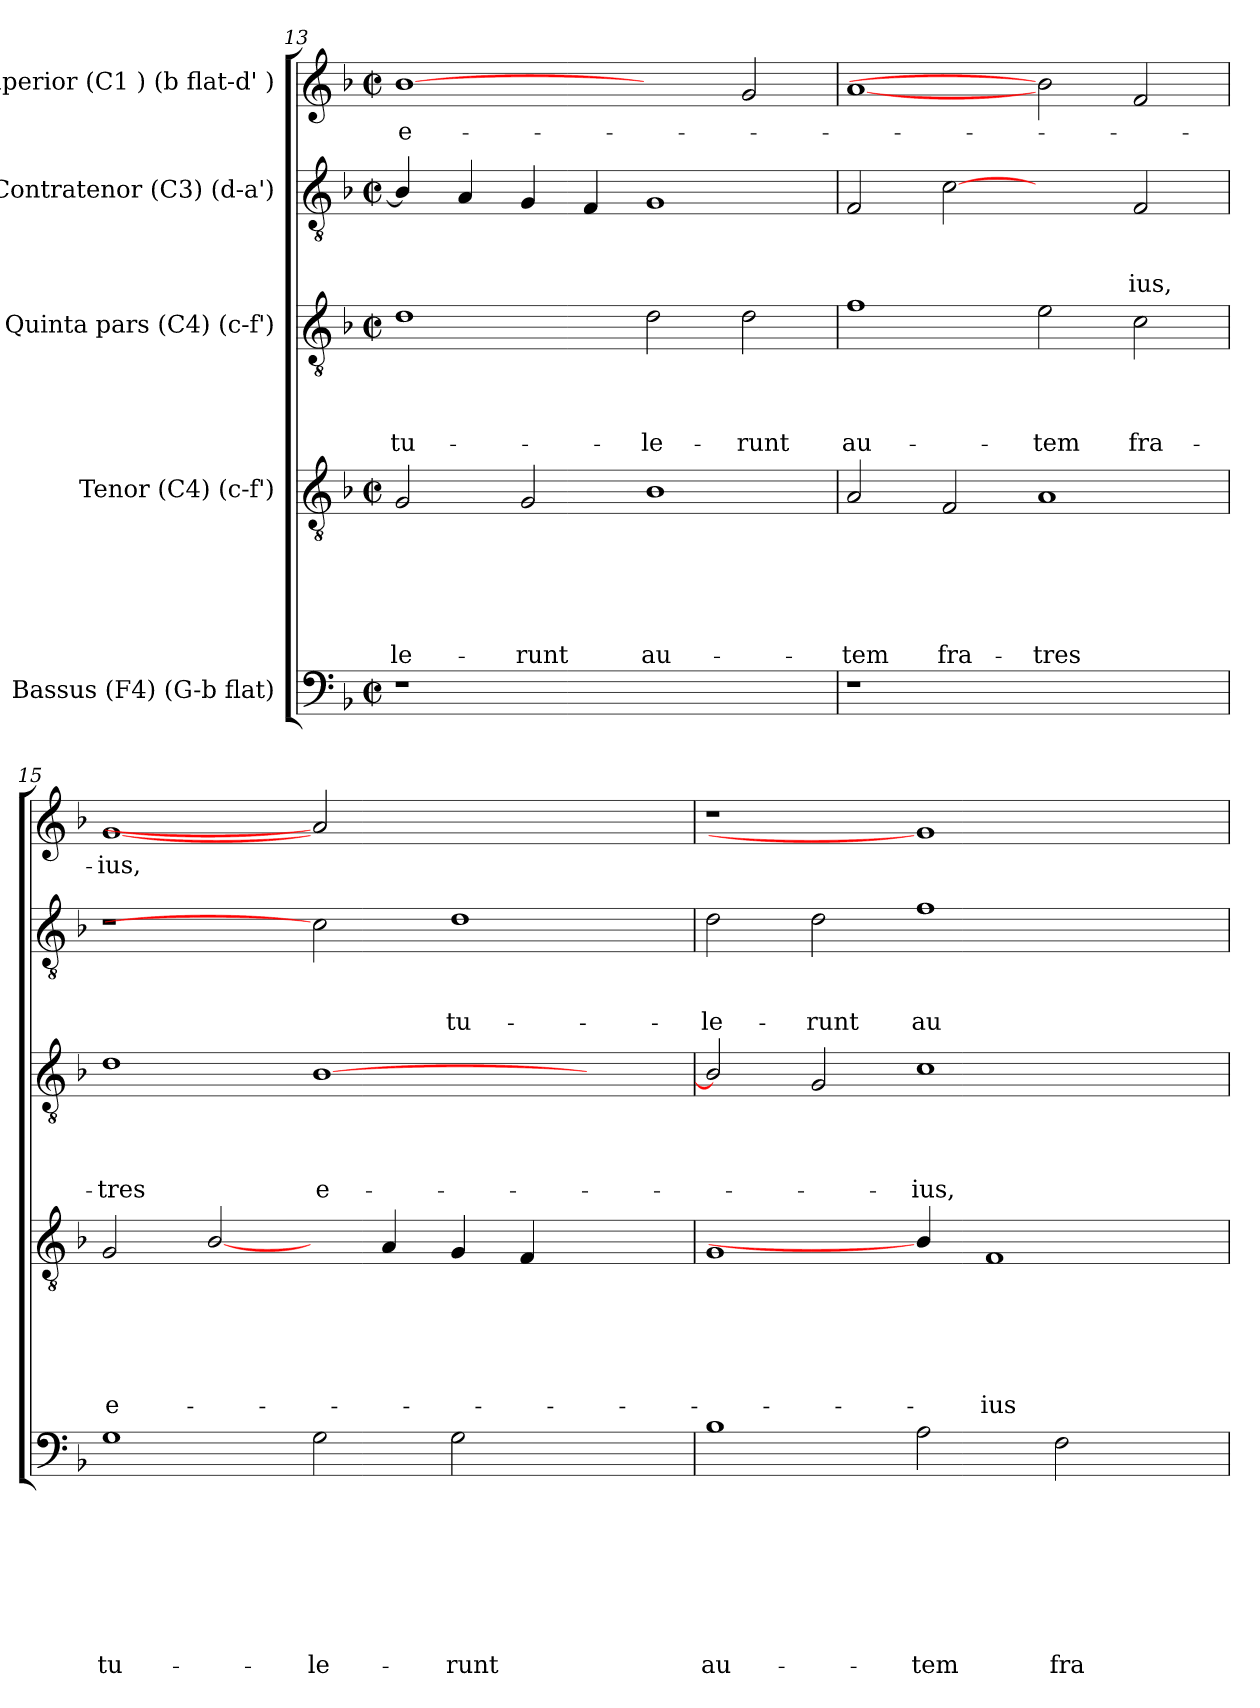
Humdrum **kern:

**kern	**text	**text	**text	**text	**text	**text	**text	**text	**kern	**text	**text	**text	**text	**text	**text	**kern	**text	**text	**text	**text	**kern	**text	**text	**text	**kern	**text
*part5	*part5	*part5	*part5	*part5	*part5	*part5	*part5	*part5	*part4	*part4	*part4	*part4	*part4	*part4	*part4	*part3	*part3	*part3	*part3	*part3	*part2	*part2	*part2	*part2	*part1	*part1
*staff5	*staff5	*staff5	*staff5	*staff5	*staff5	*staff5	*staff5	*staff5	*staff4	*staff4	*staff4	*staff4	*staff4	*staff4	*staff4	*staff3	*staff3	*staff3	*staff3	*staff3	*staff2	*staff2	*staff2	*staff2	*staff1	*staff1
*I"Bassus (F4) (G-b flat)	*	*	*	*	*	*	*	*	*I"Tenor (C4) (c-f')	*	*	*	*	*	*	*I"Quinta pars (C4) (c-f')	*	*	*	*	*I"Contratenor (C3) (d-a')	*	*	*	*I"Superior (C1 ) (b flat-d' )	*
!!LO:PB:g=z
*clefF4	*	*	*	*	*	*	*	*	*clefGv2	*	*	*	*	*	*	*clefGv2	*	*	*	*	*clefGv2	*	*	*	*clefG2	*
*k[b-]	*	*	*	*	*	*	*	*	*k[b-]	*	*	*	*	*	*	*k[b-]	*	*	*	*	*k[b-]	*	*	*	*k[b-]	*
*F:	*	*	*	*	*	*	*	*	*F:	*	*	*	*	*	*	*F:	*	*	*	*	*F:	*	*	*	*F:	*
*M2/2	*	*	*	*	*	*	*	*	*M2/2	*	*	*	*	*	*	*M2/2	*	*	*	*	*M2/2	*	*	*	*M2/2	*
*met(c|)	*	*	*	*	*	*	*	*	*met(c|)	*	*	*	*	*	*	*met(c|)	*	*	*	*	*met(c|)	*	*	*	*met(c|)	*
=13	=13	=13	=13	=13	=13	=13	=13	=13	=13	=13	=13	=13	=13	=13	=13	=13	=13	=13	=13	=13	=13	=13	=13	=13	=13	=13
!LO:N:vis=1	!	!	!	!	!	!	!	!	!	!	!	!	!	!	!LO:LY:b	!	!	!	!	!LO:LY:b	!	!	!	!	!	!LO:LY:b:rj
1r	.	.	.	.	.	.	.	.	2G/	.	.	.	.	.	-le-	1d	.	.	.	tu-	4B-/]	.	.	.	[1b-	e-
.	.	.	.	.	.	.	.	.	.	.	.	.	.	.	.	.	.	.	.	.	4A/	.	.	.	.	.
!	!	!	!	!	!	!	!	!	!	!	!	!	!	!	!LO:LY:b	!	!	!	!	!	!	!	!	!	!	!
.	.	.	.	.	.	.	.	.	2G/	.	.	.	.	.	-runt	.	.	.	.	.	4G/	.	.	.	.	.
.	.	.	.	.	.	.	.	.	.	.	.	.	.	.	.	.	.	.	.	.	4F/	.	.	.	.	.
!	!	!	!	!	!	!	!	!	!	!	!	!	!	!	!LO:LY:b	!	!	!	!	!LO:LY:b	!	!	!	!	!	!
1ryy	.	.	.	.	.	.	.	.	1B-	.	.	.	.	.	au-	2d\	.	.	.	-le-	1G	.	.	.	2ryy	.
!	!	!	!	!	!	!	!	!	!	!	!	!	!	!	!	!	!	!	!	!LO:LY:b	!	!	!	!	!	!
.	.	.	.	.	.	.	.	.	.	.	.	.	.	.	.	2d\	.	.	.	-runt	.	.	.	.	2g/	.
=14	=14	=14	=14	=14	=14	=14	=14	=14	=14	=14	=14	=14	=14	=14	=14	=14	=14	=14	=14	=14	=14	=14	=14	=14	=14	=14
!LO:N:vis=1	!	!	!	!	!	!	!	!	!	!	!	!	!	!	!LO:LY:b	!	!	!	!	!LO:LY:b	!	!	!	!	!	!
1r	.	.	.	.	.	.	.	.	2A/	.	.	.	.	.	-tem	1f	.	.	.	au-	2F/	.	.	.	[1a	.
!	!	!	!	!	!	!	!	!	!	!	!	!	!	!	!LO:LY:b	!	!	!	!	!	!	!	!	!	!	!
.	.	.	.	.	.	.	.	.	2F/	.	.	.	.	.	fra-	.	.	.	.	.	[2c	.	.	.	.	.
!	!	!	!	!	!	!	!	!	!	!	!	!	!	!	!LO:LY:b	!	!	!	!	!LO:LY:b	!	!	!	!	!	!
1ryy	.	.	.	.	.	.	.	.	1A	.	.	.	.	.	-tres	2e\	.	.	.	-tem	2ryy	.	.	.	2b-]	.
!	!	!	!	!	!	!	!	!	!	!	!	!	!	!	!	!	!	!	!	!LO:LY:b	!	!	!	!LO:LY:b	!	!
.	.	.	.	.	.	.	.	.	.	.	.	.	.	.	.	2c\	.	.	.	fra-	2F/	.	.	-ius,	2f/	.
=15	=15	=15	=15	=15	=15	=15	=15	=15	=15	=15	=15	=15	=15	=15	=15	=15	=15	=15	=15	=15	=15	=15	=15	=15	=15	=15
!	!	!	!	!	!	!	!	!LO:LY:b	!	!	!	!	!	!	!LO:LY:b:rj	!	!	!	!	!LO:LY:b	!	!	!	!	!	!LO:LY:b
1G	.	.	.	.	.	.	.	tu-	2G/	.	.	.	.	.	e-	1d	.	.	.	-tres	1r	.	.	.	[1g	-ius,
.	.	.	.	.	.	.	.	.	[2B-/	.	.	.	.	.	.	.	.	.	.	.	.	.	.	.	.	.
!	!	!	!	!	!	!	!	!LO:LY:b	!	!	!	!	!	!	!	!	!	!	!	!LO:LY:b:rj	!	!	!	!	!	!
2G\	.	.	.	.	.	.	.	-le-	4ryy	.	.	.	.	.	.	[<1B-	.	.	.	e-	2c]	.	.	.	2a]	.
.	.	.	.	.	.	.	.	.	4A/	.	.	.	.	.	.	.	.	.	.	.	.	.	.	.	.	.
!	!	!	!	!	!	!	!	!LO:LY:b	!	!	!	!	!	!	!	!	!	!	!	!	!	!	!	!LO:LY:b	!	!
2G\	.	.	.	.	.	.	.	-runt	4G/	.	.	.	.	.	.	.	.	.	.	.	1d	.	.	tu-	1ryy	.
.	.	.	.	.	.	.	.	.	4F/	.	.	.	.	.	.	.	.	.	.	.	.	.	.	.	.	.
2ryy	.	.	.	.	.	.	.	.	2ryy	.	.	.	.	.	.	2ryy	.	.	.	.	.	.	.	.	.	.
=16	=16	=16	=16	=16	=16	=16	=16	=16	=16	=16	=16	=16	=16	=16	=16	=16	=16	=16	=16	=16	=16	=16	=16	=16	=16	=16
!	!	!	!	!	!	!	!	!LO:LY:b	!	!	!	!	!	!	!	!	!	!	!	!	!	!	!	!LO:LY:b	!LO:N:vis=1	!
1B-	.	.	.	.	.	.	.	au-	1G	.	.	.	.	.	.	2B-/]	.	.	.	.	2d\	.	.	-le-	1r	.
!	!	!	!	!	!	!	!	!	!	!	!	!	!	!	!	!	!	!	!	!	!	!	!	!LO:LY:b	!	!
.	.	.	.	.	.	.	.	.	.	.	.	.	.	.	.	2G/	.	.	.	.	2d\	.	.	-runt	.	.
!	!	!	!	!	!	!	!	!LO:LY:b	!	!	!	!	!	!	!	!	!	!	!	!LO:LY:b	!	!	!	!LO:LY:b	!	!
2A\	.	.	.	.	.	.	.	-tem	4B-/]	.	.	.	.	.	.	1c	.	.	.	-ius,	1f	.	.	au-	1g]	.
!	!	!	!	!	!	!	!	!	!	!	!	!	!	!	!LO:LY:b	!	!	!	!	!	!	!	!	!	!	!
.	.	.	.	.	.	.	.	.	1F	.	.	.	.	.	-ius	.	.	.	.	.	.	.	.	.	.	.
!	!	!	!	!	!	!	!	!LO:LY:b	!	!	!	!	!	!	!	!	!	!	!	!	!	!	!	!	!	!
2F\	.	.	.	.	.	.	.	fra-	.	.	.	.	.	.	.	.	.	.	.	.	.	.	.	.	.	.
4ryy	.	.	.	.	.	.	.	.	.	.	.	.	.	.	.	4ryy	.	.	.	.	4ryy	.	.	.	4ryy	.
=	=	=	=	=	=	=	=	=	=	=	=	=	=	=	=	=	=	=	=	=	=	=	=	=	=	=
*-	*-	*-	*-	*-	*-	*-	*-	*-	*-	*-	*-	*-	*-	*-	*-	*-	*-	*-	*-	*-	*-	*-	*-	*-	*-	*-
